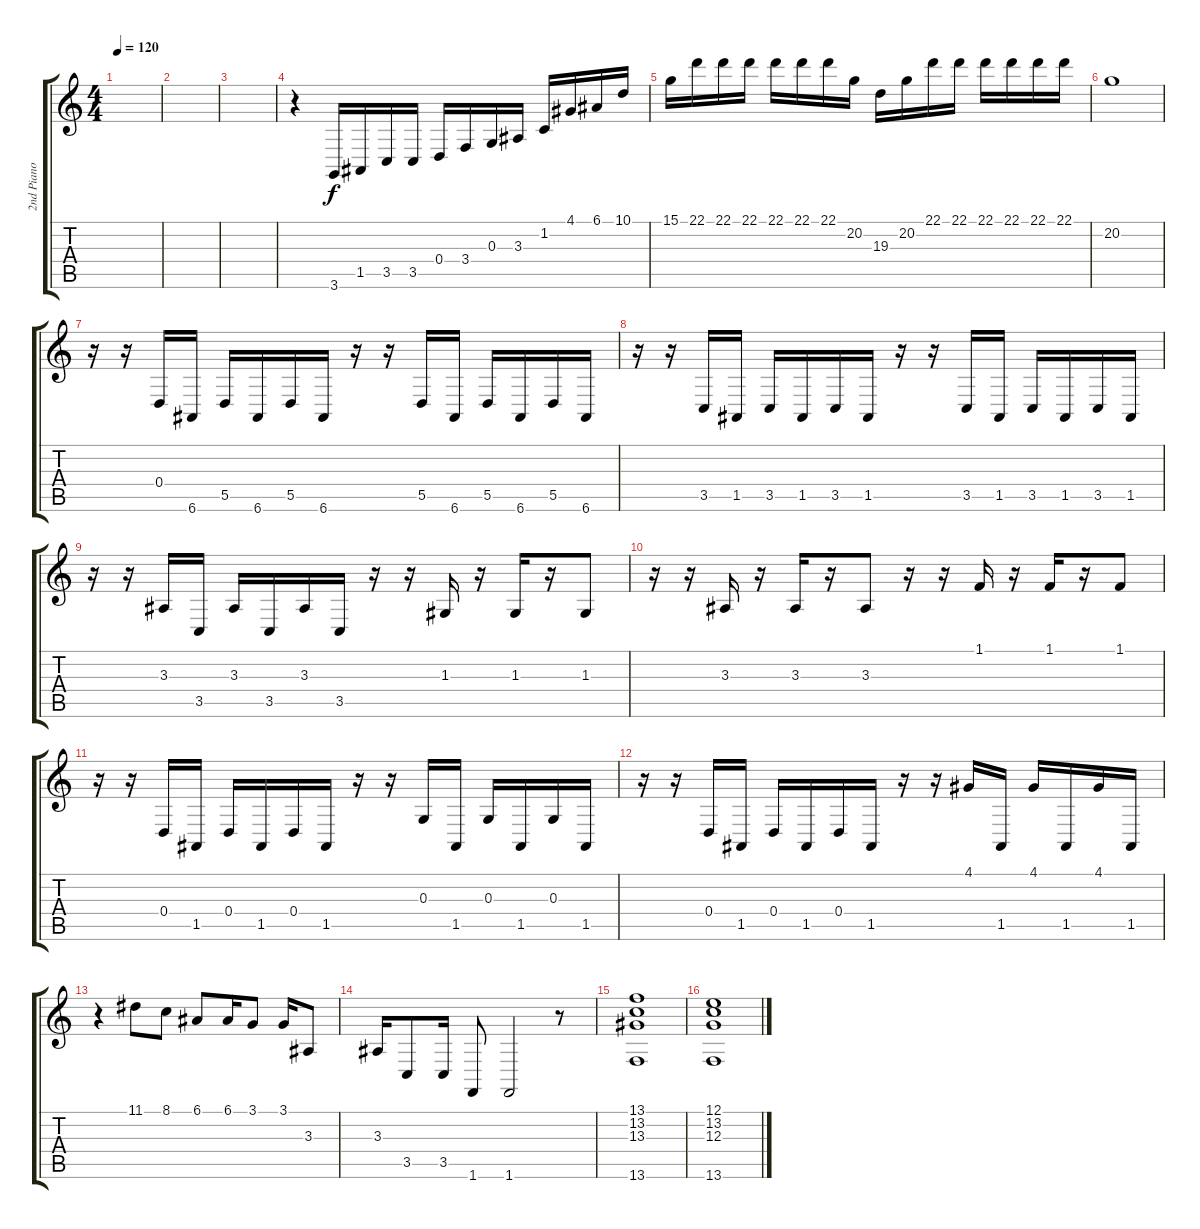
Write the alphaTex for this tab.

\track ("2nd Piano" "2nd Piano") {instrument acousticgrandpiano}
\staff {score tabs}
\tuning (E4 B3 G3 D3 A2 E2) {hide}
\ts (4 4)
\tempo 120
\clef g2
\ks c
|
|
|
r.4 3.6.16 1.5.16 3.5.16 3.5.16 0.4.16 3.4.16 0.3.16 3.3.16 1.2.16 4.1.16 6.1.16 10.1.16 |
15.1.16 22.1.16 22.1.16 22.1.16 22.1.16 22.1.16 22.1.16 20.2.16 19.3.16 20.2.16 22.1.16 22.1.16 22.1.16 22.1.16 22.1.16 22.1.16 |
20.2.1 |
r.16 r.16 0.4.16 6.6.16 5.5.16 6.6.16 5.5.16 6.6.16 r.16 r.16 5.5.16 6.6.16 5.5.16 6.6.16 5.5.16 6.6.16 |
r.16 r.16 3.5.16 1.5.16 3.5.16 1.5.16 3.5.16 1.5.16 r.16 r.16 3.5.16 1.5.16 3.5.16 1.5.16 3.5.16 1.5.16 |
r.16 r.16 3.3.16 3.5.16 3.3.16 3.5.16 3.3.16 3.5.16 r.16 r.16 1.3.16 r.16 1.3.16 r.16 1.3.8 |
r.16 r.16 3.3.16 r.16 3.3.16 r.16 3.3.8 r.16 r.16 1.1.16 r.16 1.1.16 r.16 1.1.8 |
r.16 r.16 0.4.16 1.5.16 0.4.16 1.5.16 0.4.16 1.5.16 r.16 r.16 0.3.16 1.5.16 0.3.16 1.5.16 0.3.16 1.5.16 |
r.16 r.16 0.4.16 1.5.16 0.4.16 1.5.16 0.4.16 1.5.16 r.16 r.16 4.1.16 1.5.16 4.1.16 1.5.16 4.1.16 1.5.16 |
r.4 11.1.8 8.1.8 6.1.8 6.1.16 3.1.8 3.1.16 3.3.8 |
3.3.16 3.5.8 3.5.16 1.6.8 1.6.2 r.8 |
(13.1 13.2 13.3 13.6).1 |
(12.1 13.2 12.3 13.6).1
